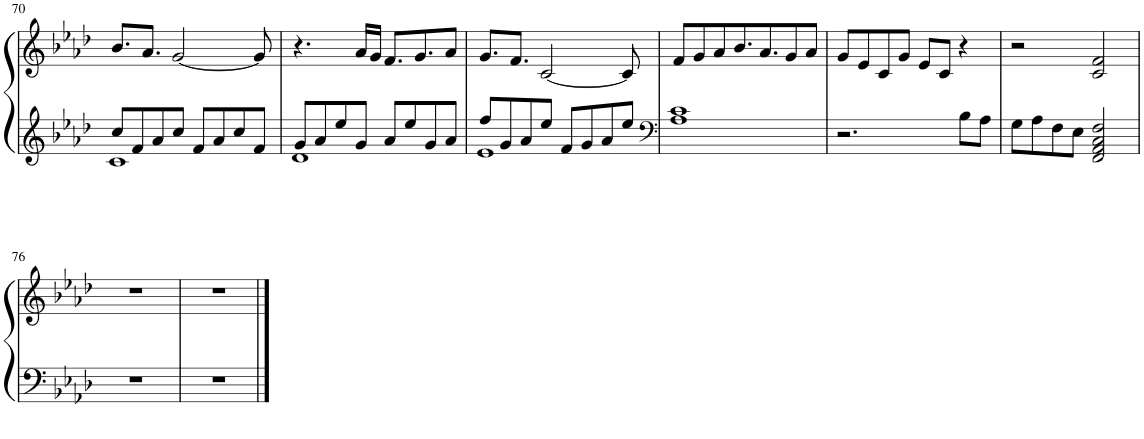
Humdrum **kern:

**kern	**kern
*part1	*part1
*staff2	*staff1
*I"Piano	*
*I'Pno	*
!!LO:PB:g=z
*clefG2	*clefG2
*k[b-e-a-d-]	*k[b-e-a-d-]
*M4/4	*M4/4
=70	=70
*^	*
8cc/L	1c	8.b-/L
8f/	.	.
.	.	8.a-/J
8a-/	.	.
8cc/J	.	[2g/
8f/L	.	.
8a-/	.	.
8cc/	.	.
8f/J	.	8g/]
=71	=71	=71
8g/L	1d-	4.r
8a-/	.	.
8ee-/	.	.
8g/J	.	16a-/LL
.	.	16g/JJ
8a-/L	.	8.f/L
8ee-/	.	.
.	.	8.g/
8g/	.	.
8a-/J	.	8a-/J
=72	=72	=72
8ff/L	1e-	8.g/L
8g/	.	.
.	.	8.f/J
8a-/	.	.
8ee-/J	.	[2c/
8f/L	.	.
8g/	.	.
8a-/	.	.
8ee-/J	.	8c/]
*v	*v	*
=73	=73
*clefF4	*
1A- 1c	8f/L
.	8g/
.	8a-/
.	8.b-/
.	8.a-/
.	8g/
.	8a-/J
=74	=74
2.r	8g/L
.	8e-/
.	8c/
.	8g/J
.	8e-/L
.	8c/J
8B-\L	4r
8A-\J	.
=75	=75
8G\L	2r
8A-\	.
8F\	.
8E-\J	.
2FF/ 2AA-/ 2C/ 2F/	2c/ 2f/
!!LO:LB:g=z
=76	=76
1r	1r
=77	=77
1r	1r
==	==
*-	*-
